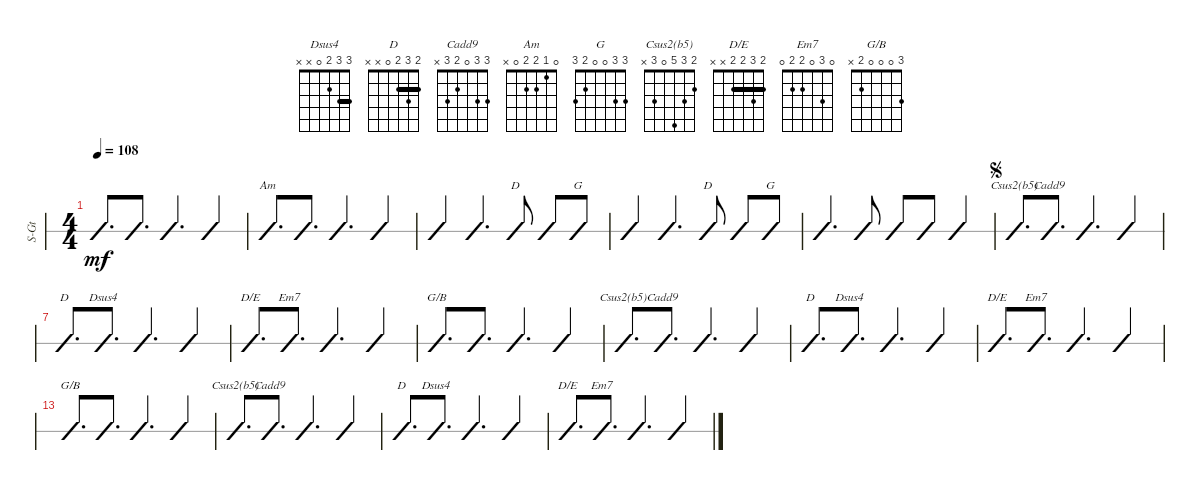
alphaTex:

\defaultSystemsLayout 4
\bracketExtendMode groupsimilarinstruments
\otherSystemsTrackNameOrientation horizontal
\defaultBarNumberDisplay FirstOfSystem
\track ("Steel Guitar" "S-Gt") {instrument acousticguitarsteel}
\staff {slash}
\tuning (E4 B3 G3 D3 A2 E2)
\chord ("Dsus4" 3 3 2 0 x x) {barre 3}
\chord ("D" 2 3 2 0 x x) {barre 2}
\chord ("Cadd9" 3 3 0 2 3 x)
\chord ("Am" 0 1 2 2 0 x)
\chord ("G" 3 3 0 0 2 3)
\chord ("Csus2(b5)" 2 3 5 0 3 x)
\chord ("D/E" 2 3 2 2 x x) {barre (2 2)}
\chord ("Em7" 0 3 0 2 2 0)
\chord ("G/B" 3 0 0 0 2 x)
\ts (4 4)
\tempo 108
\clef g2
\ks g
(3.5 2.4 0.3 3.2 3.1).8{d dy mf} (3.5 2.4 0.3 3.2 3.1).8{d} (3.5 2.4 0.3 3.2 3.1).4{d} (3.5 2.4 0.3 3.2 3.1).4 |
(0.5 2.4 2.3 1.2 0.1).8{d ch "Am"} (0.5 2.4 2.3 1.2 0.1).8{d} (0.5 2.4 2.3 1.2 0.1).4{d} (0.5 2.4 2.3 1.2 0.1).4 |
(0.5 2.4 2.3 1.2 0.1).4 (0.5 2.4 2.3 1.2 0.1).4{d} (0.4 2.3 3.2 2.1).8{ch "D"} (0.4 2.3 3.2 2.1).8 (3.6 2.5 0.4 0.3 3.2 3.1).8{ch "G"} |
\scale
0.223744 (3.6 2.5 0.4 0.3 3.2 3.1).4 (3.6 2.5 0.4 0.3 3.2 3.1).4{d} (0.4 2.3 3.2 2.1).8{ch "D"} (0.4 2.3 3.2 2.1).8 (3.6 2.5 0.4 0.3 3.2 3.1).8{ch "G"} |
\scale
0.173516 (3.6 2.5 0.4 0.3 3.2 3.1).4{d} (3.6 2.5 0.4 0.3 3.2 3.1).8 (3.6 2.5 0.4 0.3 3.2 3.1).8 (3.6 2.5 0.4 0.3 3.2 3.1).8 (3.6 2.5 0.4 0.3 3.2 3.1).4 |
\scale
0.366628
\jump segno
(3.5 0.4 5.3 3.2 2.1).8{d ch "Csus2(b5)"} (3.5 2.4 0.3 3.2 3.1).8{d ch "Cadd9"} (3.5 2.4 0.3 3.2 3.1).4{d} (3.5 2.4 0.3 3.2 3.1).4 |
\scale
0.23698 (0.4 2.3 3.2 2.1).8{d ch "D"} (0.4 2.3 3.2 3.1).8{d ch "Dsus4"} (0.4 2.3 3.2 3.1).4{d} (0.4 2.3 3.2 3.1).4 |
\scale
0.381643 (2.4 2.3 3.2 2.1).8{d ch "D/E"} (0.6 2.5 2.4 0.3 3.2 0.1).8{d ch "Em7"} (0.6 2.5 2.4 0.3 3.2 0.1).4{d} (0.6 2.5 2.4 0.3 3.2 0.1).4 |
\scale
0.226159 (2.5 0.4 0.3 0.2 3.1).8{d ch "G/B"} (2.5 0.4 0.3 0.2 3.1).8{d} (2.5 0.4 0.3 0.2 3.1).4{d} (2.5 0.4 0.3 0.2 3.1).4 |
\scale
0.391437 (3.5 0.4 5.3 3.2 2.1).8{d ch "Csus2(b5)"} (3.5 2.4 0.3 3.2 3.1).8{d ch "Cadd9"} (3.5 2.4 0.3 3.2 3.1).4{d} (3.5 2.4 0.3 3.2 3.1).4 |
(0.4 2.3 3.2 2.1).8{d ch "D"} (0.4 2.3 3.2 3.1).8{d ch "Dsus4"} (0.4 2.3 3.2 3.1).4{d} (0.4 2.3 3.2 3.1).4 |
(2.4 2.3 3.2 2.1).8{d ch "D/E"} (0.6 2.5 2.4 0.3 3.2 0.1).8{d ch "Em7"} (0.6 2.5 2.4 0.3 3.2 0.1).4{d} (0.6 2.5 2.4 0.3 3.2 0.1).4 |
(2.5 0.4 0.3 0.2 3.1).8{d ch "G/B"} (2.5 0.4 0.3 0.2 3.1).8{d} (2.5 0.4 0.3 0.2 3.1).4{d} (2.5 0.4 0.3 0.2 3.1).4 |
\scale
0.438246 (3.5 0.4 5.3 3.2 2.1).8{d ch "Csus2(b5)"} (3.5 2.4 0.3 3.2 3.1).8{d ch "Cadd9"} (3.5 2.4 0.3 3.2 3.1).4{d} (3.5 2.4 0.3 3.2 3.1).4 |
\scale
0.319791 (0.4 2.3 3.2 2.1).8{d ch "D"} (0.4 2.3 3.2 3.1).8{d ch "Dsus4"} (0.4 2.3 3.2 3.1).4{d} (0.4 2.3 3.2 3.1).4 |
\scale
0.244063 (2.4 2.3 3.2 2.1).8{d ch "D/E"} (0.6 2.5 2.4 0.3 3.2 0.1).8{d ch "Em7"} (0.6 2.5 2.4 0.3 3.2 0.1).4{d} (0.6 2.5 2.4 0.3 3.2 0.1).4
